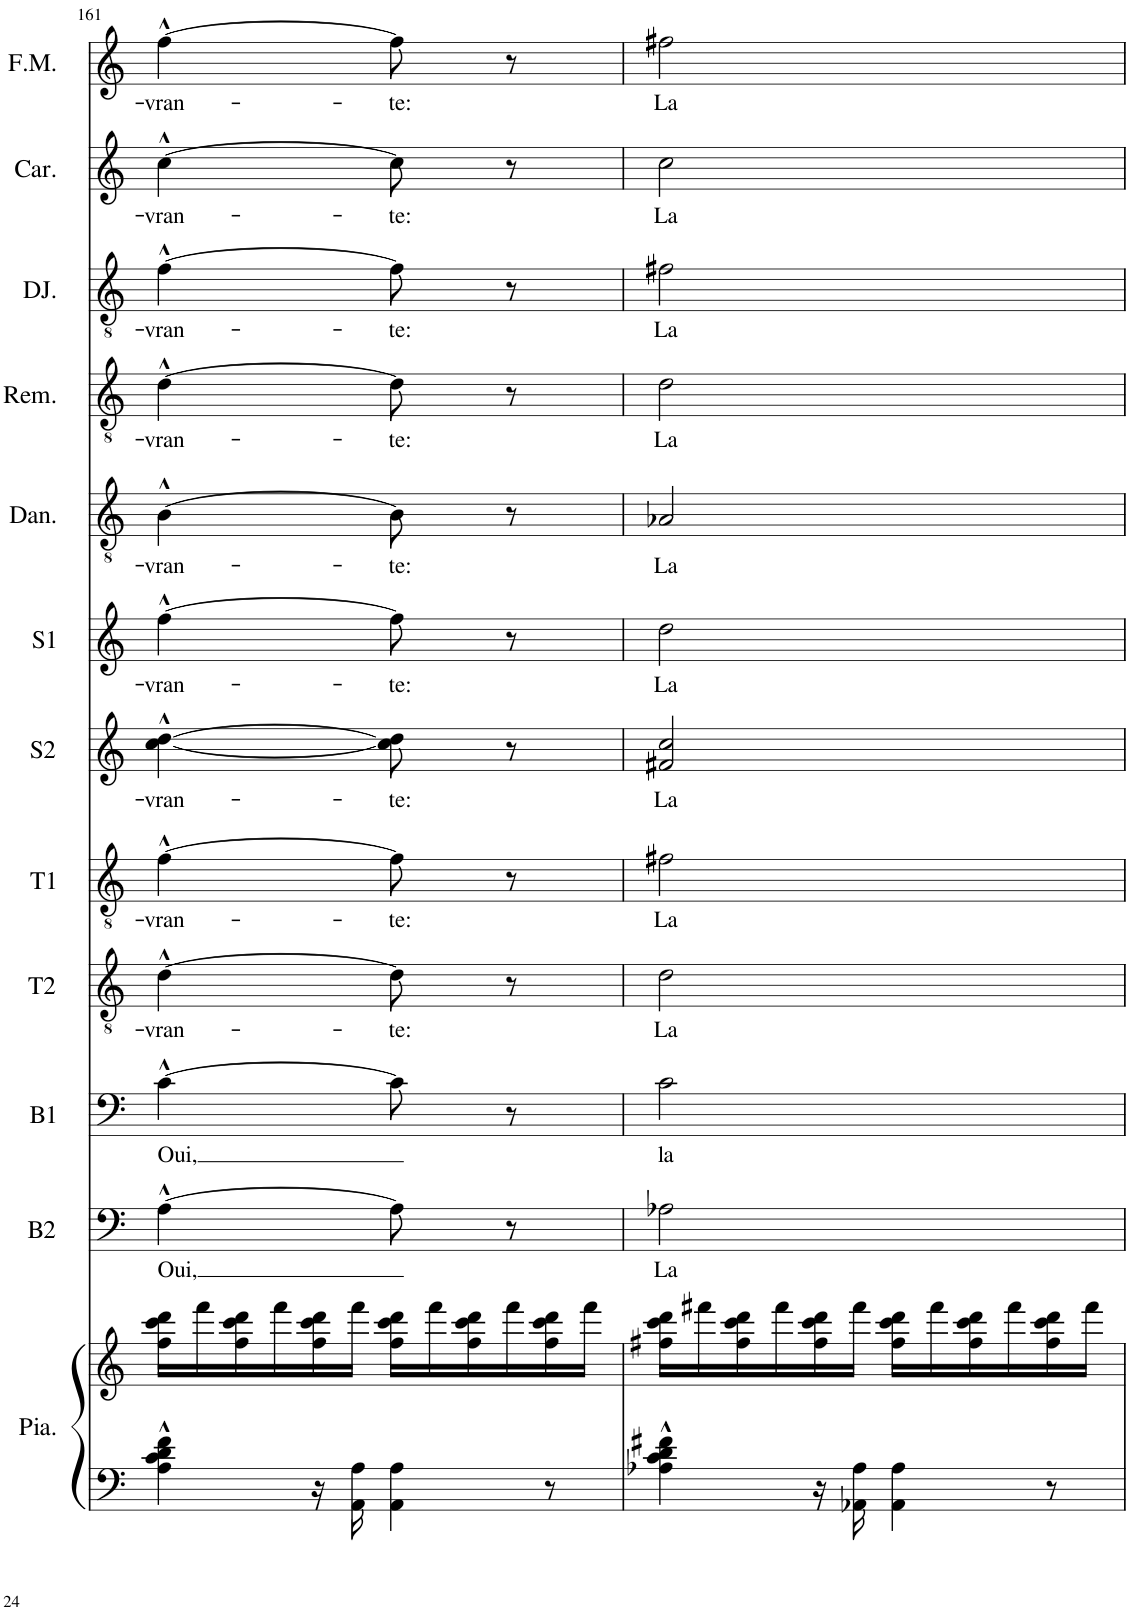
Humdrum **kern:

**kern	**kern	**kern	**text	**kern	**text	**kern	**text	**kern	**text	**kern	**text	**kern	**text	**kern	**text	**kern	**text	**kern	**text	**kern	**text	**kern	**text
*part12	*part12	*part11	*part11	*part10	*part10	*part9	*part9	*part8	*part8	*part7	*part7	*part6	*part6	*part5	*part5	*part4	*part4	*part3	*part3	*part2	*part2	*part1	*part1
*staff13	*staff12	*staff11	*staff11	*staff10	*staff10	*staff9	*staff9	*staff8	*staff8	*staff7	*staff7	*staff6	*staff6	*staff5	*staff5	*staff4	*staff4	*staff3	*staff3	*staff2	*staff2	*staff1	*staff1
*I"Piano	*	*I"Basse 2	*	*I"Basse 1	*	*I"Ténor 2	*	*I"Ténor 1	*	*I"Soprano 2	*	*I"Soprano 1	*	*I"Dancairo	*	*I"Remendado	*	*I"Don Jose	*	*I"Carmen	*	*I"Frasq/Merc	*
*I'Pia.	*	*I'B2	*	*I'B1	*	*I'T2	*	*I'T1	*	*I'S2	*	*I'S1	*	*I'Dan.	*	*I'Rem.	*	*I'DJ.	*	*I'Car.	*	*I'F.M.	*
!!LO:PB:g=z
*clefF4	*clefG2	*clefF4	*	*clefF4	*	*clefGv2	*	*clefGv2	*	*clefG2	*	*clefG2	*	*clefGv2	*	*clefGv2	*	*clefGv2	*	*clefG2	*	*clefG2	*
*k[]	*k[]	*k[]	*	*k[]	*	*k[]	*	*k[]	*	*k[]	*	*k[]	*	*k[]	*	*k[]	*	*k[]	*	*k[]	*	*k[]	*
*M2/4	*M2/4	*M2/4	*	*M2/4	*	*M2/4	*	*M2/4	*	*M2/4	*	*M2/4	*	*M2/4	*	*M2/4	*	*M2/4	*	*M2/4	*	*M2/4	*
*	*Xbrackettup	*	*	*	*	*	*	*	*	*	*	*	*	*	*	*	*	*	*	*	*	*	*
=161	=161	=161	=161	=161	=161	=161	=161	=161	=161	=161	=161	=161	=161	=161	=161	=161	=161	=161	=161	=161	=161	=161	=161
!	!	!	!LO:LY:b	!	!LO:LY:b	!	!LO:LY:b	!	!LO:LY:b	!	!LO:LY:b	!	!LO:LY:b	!	!LO:LY:b	!	!LO:LY:b	!	!LO:LY:b	!	!LO:LY:b	!	!LO:LY:b
6A\^^ 6c\^^ 6d\^^ 6f\^^	24ff\ 24ccc\ 24ddd\LL	[4A^^\	-Oui,	[4c^^\	-Oui,	[4d^^\	-vran-	[4f^^\	-vran-	[4cc\^^ [4dd\^^	-vran-	[4ff^^\	-vran-	[4B^^\	-vran-	[4d^^\	-vran-	[4f^^\	-vran-	[4cc^^\	-vran-	[4ff^^\	-vran-
.	24fff\	.	.	.	.	.	.	.	.	.	.	.	.	.	.	.	.	.	.	.	.	.	.
.	24ff\ 24ccc\ 24ddd\	.	.	.	.	.	.	.	.	.	.	.	.	.	.	.	.	.	.	.	.	.	.
.	24fff\	.	.	.	.	.	.	.	.	.	.	.	.	.	.	.	.	.	.	.	.	.	.
24r	24ff\ 24ccc\ 24ddd\	.	.	.	.	.	.	.	.	.	.	.	.	.	.	.	.	.	.	.	.	.	.
24AA\ 24A\	24fff\JJ	.	.	.	.	.	.	.	.	.	.	.	.	.	.	.	.	.	.	.	.	.	.
!	!	!	!	!	!	!	!LO:LY:b	!	!LO:LY:b	!	!LO:LY:b	!	!LO:LY:b	!	!LO:LY:b	!	!LO:LY:b	!	!LO:LY:b	!	!LO:LY:b	!	!LO:LY:b
6AA\ 6A\	24ff\ 24ccc\ 24ddd\LL	8A\]	.	8c\]	.	8d\]	-te:	8f\]	-te:	8cc\] 8dd\]	-te:	8ff\]	-te:	8B\]	-te:	8d\]	-te:	8f\]	-te:	8cc\]	-te:	8ff\]	-te:
.	24fff\	.	.	.	.	.	.	.	.	.	.	.	.	.	.	.	.	.	.	.	.	.	.
.	24ff\ 24ccc\ 24ddd\	.	.	.	.	.	.	.	.	.	.	.	.	.	.	.	.	.	.	.	.	.	.
.	24fff\	8r	.	8r	.	8r	.	8r	.	8r	.	8r	.	8r	.	8r	.	8r	.	8r	.	8r	.
12r	24ff\ 24ccc\ 24ddd\	.	.	.	.	.	.	.	.	.	.	.	.	.	.	.	.	.	.	.	.	.	.
.	24fff\JJ	.	.	.	.	.	.	.	.	.	.	.	.	.	.	.	.	.	.	.	.	.	.
=162	=162	=162	=162	=162	=162	=162	=162	=162	=162	=162	=162	=162	=162	=162	=162	=162	=162	=162	=162	=162	=162	=162	=162
!	!	!	!LO:LY:b	!	!LO:LY:b	!	!LO:LY:b	!	!LO:LY:b	!	!LO:LY:b	!	!LO:LY:b	!	!LO:LY:b	!	!LO:LY:b	!	!LO:LY:b	!	!LO:LY:b	!	!LO:LY:b
6A-X\^^ 6c\^^ 6d\^^ 6f#X\^^	24ff#X\ 24ccc\ 24ddd\LL	2A-X\	La	2c\	la	2d\	La	2f#X\	La	2f#X/ 2cc/	La	2dd\	La	2A-X/	La	2d\	La	2f#X\	La	2cc\	La	2ff#X\	La
.	24fff#X\	.	.	.	.	.	.	.	.	.	.	.	.	.	.	.	.	.	.	.	.	.	.
.	24ff#\ 24ccc\ 24ddd\	.	.	.	.	.	.	.	.	.	.	.	.	.	.	.	.	.	.	.	.	.	.
.	24fff#\	.	.	.	.	.	.	.	.	.	.	.	.	.	.	.	.	.	.	.	.	.	.
24r	24ff#\ 24ccc\ 24ddd\	.	.	.	.	.	.	.	.	.	.	.	.	.	.	.	.	.	.	.	.	.	.
24AA-X\ 24A-\	24fff#\JJ	.	.	.	.	.	.	.	.	.	.	.	.	.	.	.	.	.	.	.	.	.	.
6AA-\ 6A-\	24ff#\ 24ccc\ 24ddd\LL	.	.	.	.	.	.	.	.	.	.	.	.	.	.	.	.	.	.	.	.	.	.
.	24fff#\	.	.	.	.	.	.	.	.	.	.	.	.	.	.	.	.	.	.	.	.	.	.
.	24ff#\ 24ccc\ 24ddd\	.	.	.	.	.	.	.	.	.	.	.	.	.	.	.	.	.	.	.	.	.	.
.	24fff#\	.	.	.	.	.	.	.	.	.	.	.	.	.	.	.	.	.	.	.	.	.	.
12r	24ff#\ 24ccc\ 24ddd\	.	.	.	.	.	.	.	.	.	.	.	.	.	.	.	.	.	.	.	.	.	.
.	24fff#\JJ	.	.	.	.	.	.	.	.	.	.	.	.	.	.	.	.	.	.	.	.	.	.
=	=	=	=	=	=	=	=	=	=	=	=	=	=	=	=	=	=	=	=	=	=	=	=
*-	*-	*-	*-	*-	*-	*-	*-	*-	*-	*-	*-	*-	*-	*-	*-	*-	*-	*-	*-	*-	*-	*-	*-
